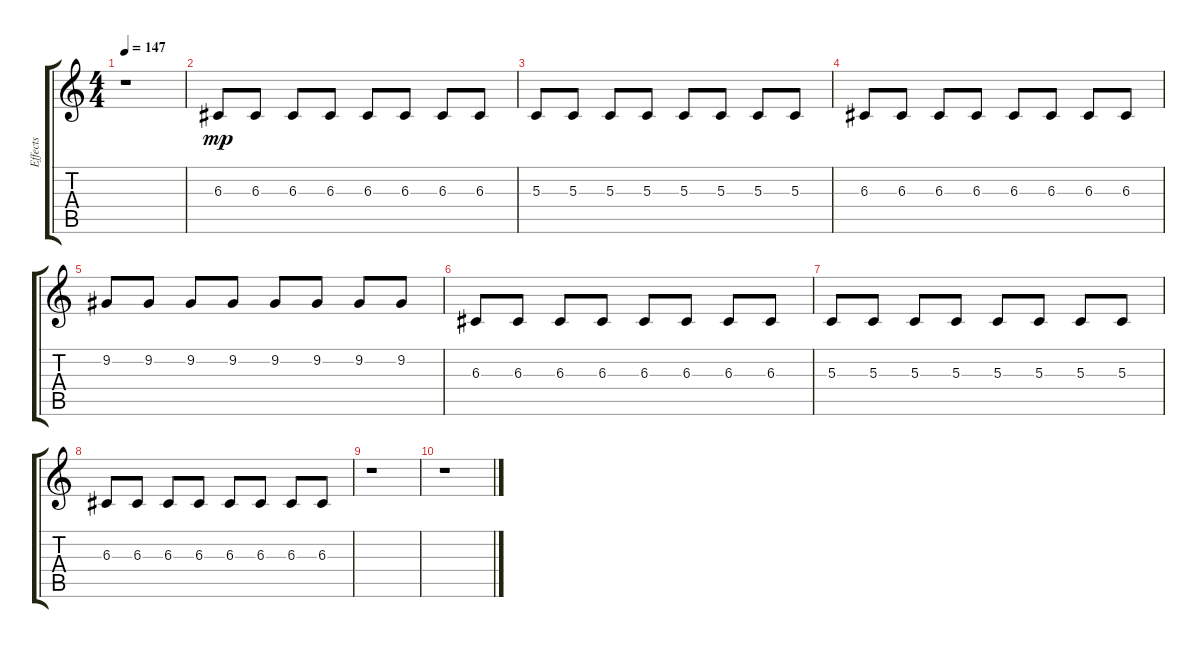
\track ("Effects" "Effects") {instrument fx1rain}
\staff {score tabs}
\tuning (E4 B3 G3 D3 A2 D2) {hide}
\ts (4 4)
\tempo 147
\clef g2
\ks c
r.1{dy mp} |
6.3.8 6.3.8 6.3.8 6.3.8 6.3.8 6.3.8 6.3.8 6.3.8 |
5.3.8 5.3.8 5.3.8 5.3.8 5.3.8 5.3.8 5.3.8 5.3.8 |
6.3.8 6.3.8 6.3.8 6.3.8 6.3.8 6.3.8 6.3.8 6.3.8 |
9.2.8 9.2.8 9.2.8 9.2.8 9.2.8 9.2.8 9.2.8 9.2.8 |
6.3.8 6.3.8 6.3.8 6.3.8 6.3.8 6.3.8 6.3.8 6.3.8 |
5.3.8 5.3.8 5.3.8 5.3.8 5.3.8 5.3.8 5.3.8 5.3.8 |
6.3.8 6.3.8 6.3.8 6.3.8 6.3.8 6.3.8 6.3.8 6.3.8 |
r.1 |
r.1
